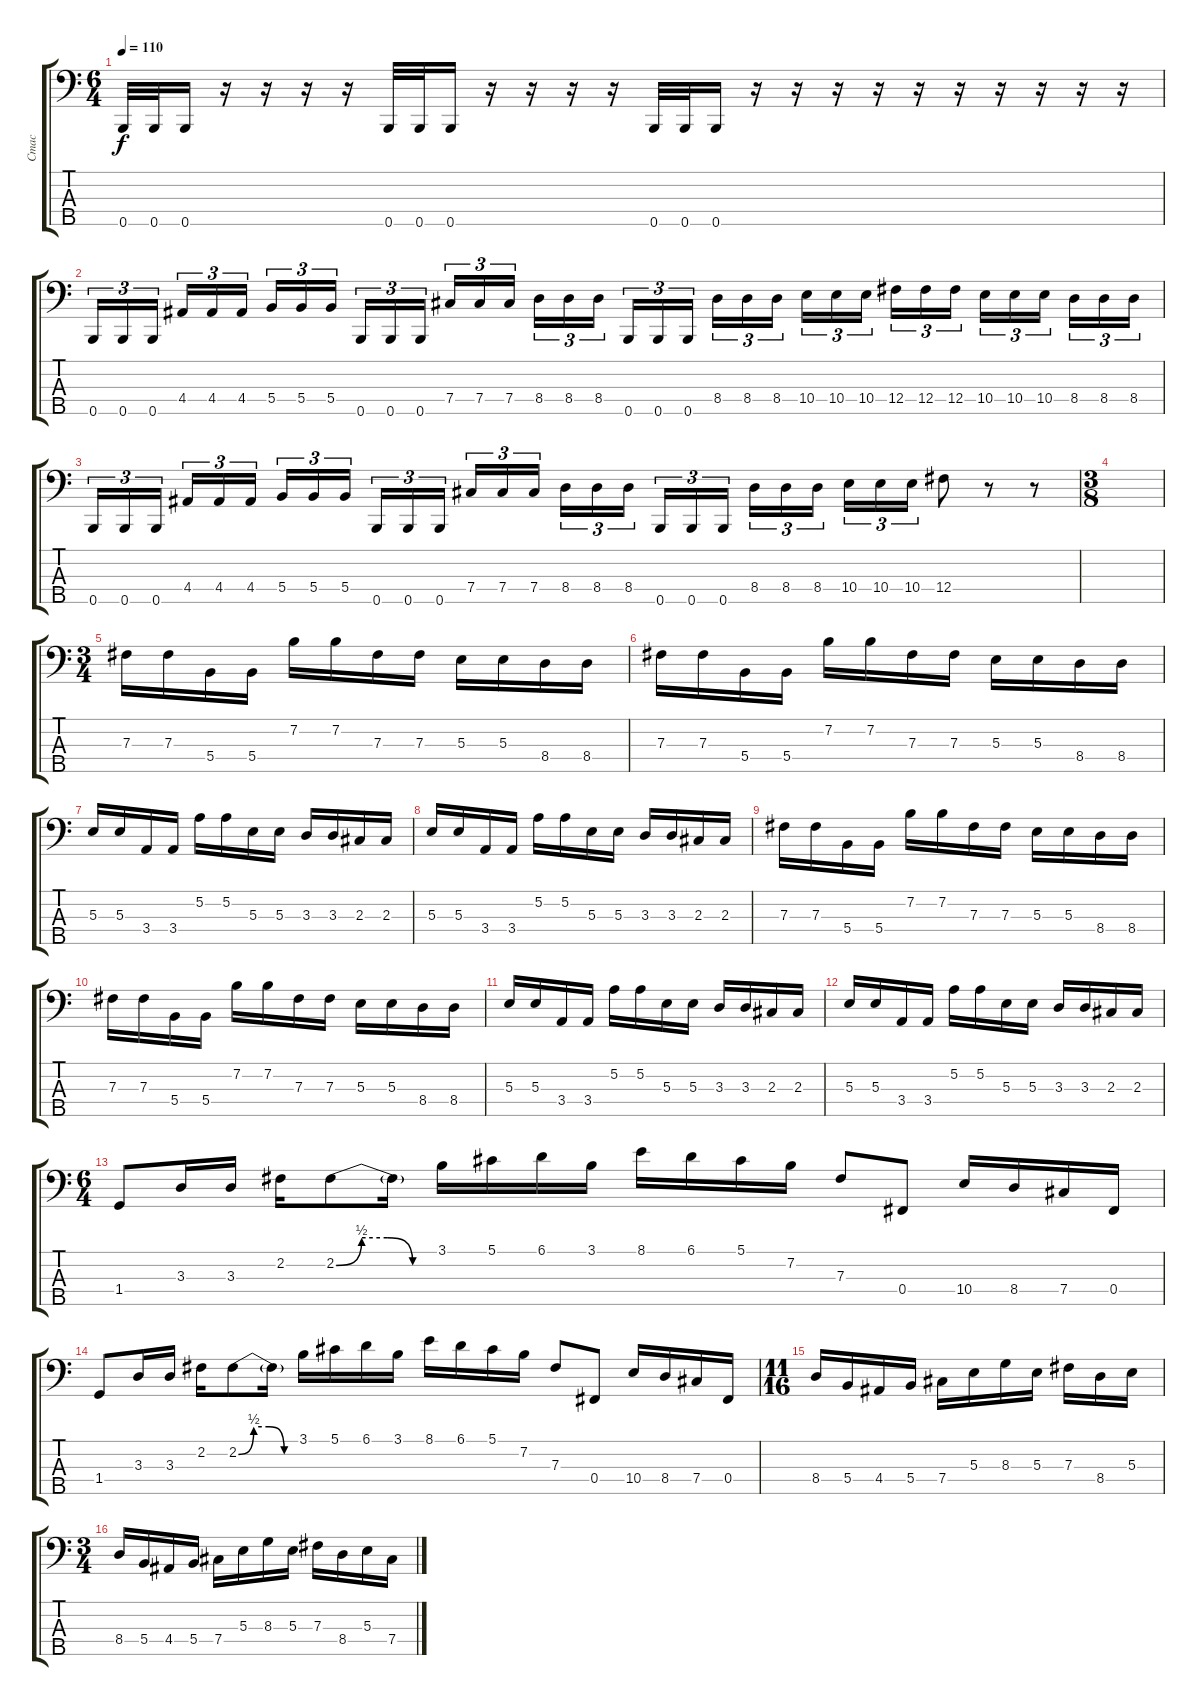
\track ("Стас" "Стас") {instrument electricbasspick}
\staff {score tabs}
\tuning (Ab2 E2 B1 Gb1 B0) {hide}
\ts (6 4)
\tempo 110
\clef f4
\ks c
0.5.32{dy f} 0.5.32 0.5.16 r.16 r.16 r.16 r.16 0.5.32 0.5.32 0.5.16 r.16 r.16 r.16 r.16 0.5.32 0.5.32 0.5.16 r.16 r.16 r.16 r.16 r.16 r.16 r.16 r.16 r.16 r.16 |
0.5.16{tu (3 2)} 0.5.16{tu (3 2)} 0.5.16{tu (3 2) beam splitsecondary} 4.4.16{tu (3 2)} 4.4.16{tu (3 2)} 4.4.16{tu (3 2) beam splitsecondary} 5.4.16{tu (3 2)} 5.4.16{tu (3 2)} 5.4.16{tu (3 2) beam splitsecondary} 0.5.16{tu (3 2)} 0.5.16{tu (3 2)} 0.5.16{tu (3 2) beam splitsecondary} 7.4.16{tu (3 2)} 7.4.16{tu (3 2)} 7.4.16{tu (3 2) beam splitsecondary} 8.4.16{tu (3 2)} 8.4.16{tu (3 2)} 8.4.16{tu (3 2)} 0.5.16{tu (3 2)} 0.5.16{tu (3 2)} 0.5.16{tu (3 2) beam splitsecondary} 8.4.16{tu (3 2)} 8.4.16{tu (3 2)} 8.4.16{tu (3 2) beam splitsecondary} 10.4.16{tu (3 2)} 10.4.16{tu (3 2)} 10.4.16{tu (3 2) beam splitsecondary} 12.4.16{tu (3 2)} 12.4.16{tu (3 2)} 12.4.16{tu (3 2) beam splitsecondary} 10.4.16{tu (3 2)} 10.4.16{tu (3 2)} 10.4.16{tu (3 2) beam splitsecondary} 8.4.16{tu (3 2)} 8.4.16{tu (3 2)} 8.4.16{tu (3 2)} |
0.5.16{tu (3 2)} 0.5.16{tu (3 2)} 0.5.16{tu (3 2) beam splitsecondary} 4.4.16{tu (3 2)} 4.4.16{tu (3 2)} 4.4.16{tu (3 2) beam splitsecondary} 5.4.16{tu (3 2)} 5.4.16{tu (3 2)} 5.4.16{tu (3 2) beam splitsecondary} 0.5.16{tu (3 2)} 0.5.16{tu (3 2)} 0.5.16{tu (3 2) beam splitsecondary} 7.4.16{tu (3 2)} 7.4.16{tu (3 2)} 7.4.16{tu (3 2) beam splitsecondary} 8.4.16{tu (3 2)} 8.4.16{tu (3 2)} 8.4.16{tu (3 2)} 0.5.16{tu (3 2)} 0.5.16{tu (3 2)} 0.5.16{tu (3 2) beam splitsecondary} 8.4.16{tu (3 2)} 8.4.16{tu (3 2)} 8.4.16{tu (3 2) beam splitsecondary} 10.4.16{tu (3 2)} 10.4.16{tu (3 2)} 10.4.16{tu (3 2)} 12.4.8 r.8 r.8 |
\ts (3 8)
|
\ts (3 4)
7.3.16 7.3.16 5.4.16 5.4.16 7.2.16 7.2.16 7.3.16 7.3.16 5.3.16 5.3.16 8.4.16 8.4.16 |
7.3.16 7.3.16 5.4.16 5.4.16 7.2.16 7.2.16 7.3.16 7.3.16 5.3.16 5.3.16 8.4.16 8.4.16 |
5.3.16 5.3.16 3.4.16 3.4.16 5.2.16 5.2.16 5.3.16 5.3.16 3.3.16 3.3.16 2.3.16 2.3.16 |
5.3.16 5.3.16 3.4.16 3.4.16 5.2.16 5.2.16 5.3.16 5.3.16 3.3.16 3.3.16 2.3.16 2.3.16 |
7.3.16 7.3.16 5.4.16 5.4.16 7.2.16 7.2.16 7.3.16 7.3.16 5.3.16 5.3.16 8.4.16 8.4.16 |
7.3.16 7.3.16 5.4.16 5.4.16 7.2.16 7.2.16 7.3.16 7.3.16 5.3.16 5.3.16 8.4.16 8.4.16 |
5.3.16 5.3.16 3.4.16 3.4.16 5.2.16 5.2.16 5.3.16 5.3.16 3.3.16 3.3.16 2.3.16 2.3.16 |
5.3.16 5.3.16 3.4.16 3.4.16 5.2.16 5.2.16 5.3.16 5.3.16 3.3.16 3.3.16 2.3.16 2.3.16 |
\ts (6 4)
1.4.8 3.3.16 3.3.16 2.2.16 2.2{be (custom 0 0 15 2 30 2 45 0 60 0)}.8 2.2{t}.16 3.1.16 5.1.16 6.1.16 3.1.16 8.1.16 6.1.16 5.1.16 7.2.16 7.3.8 0.4.8 10.4.16 8.4.16 7.4.16 0.4.16 |
1.4.8 3.3.16 3.3.16 2.2.16 2.2{be (custom 0 0 15 2 30 2 45 0 60 0)}.8 2.2{t}.16 3.1.16 5.1.16 6.1.16 3.1.16 8.1.16 6.1.16 5.1.16 7.2.16 7.3.8 0.4.8 10.4.16 8.4.16 7.4.16 0.4.16 |
\ts (11 16)
8.4.16 5.4.16 4.4.16 5.4.16 7.4.16 5.3.16 8.3.16 5.3.16 7.3.16 8.4.16 5.3.16 |
\ts (3 4)
8.4.16 5.4.16 4.4.16 5.4.16 7.4.16 5.3.16 8.3.16 5.3.16 7.3.16 8.4.16 5.3.16 7.4.16
